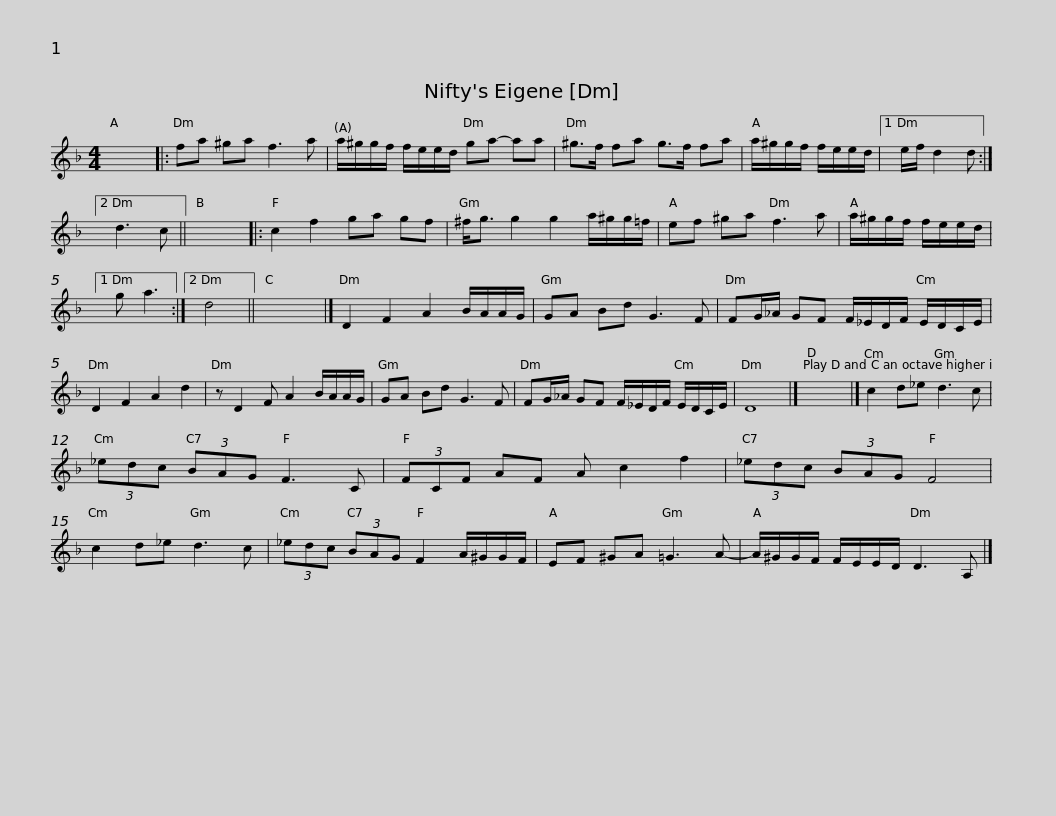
X:1
L:1/8
M:4/4
I:linebreak $
K:Dmin
V:1 treble
V:1
 x8 |: fa ^ga f3 a | a/^g/g/f/ f/e/e/d/ ga- aa | ^g>f fa g>f fa | a/^g/g/f/ f/e/e/d/ |1$ %5
 e/f/ d2 d :|2 d3 c- || x8 |: c2 f2 ga gf | ^f<g g2 g2 a/^g/g/=f/ | %10
 ef ^ga f3 a | a/^g/g/f/ f/e/e/d/ |1$ g a3 :|2 d4 || x8 |] %15
 D2 F2 A2 B/A/A/G/ | GA Bd G3 F | FG/_A/ GF F/_E/D/F/ E/D/C/E/ | D2 F2 A2 d2 |$ z D2 F A2 B/A/A/G/ | %20
 GA Bd G3 F | FG/_A/ GF F/_E/D/F/ E/D/C/E/ | D8 |] x8 |] c2 d_e d3 c |$ %25
 (3_edc (3BAG F3 C | (3FCF AF A c2 f2 | (3_edc (3BAG F4 | c2 d_e d3 c | (3_edc (3BAG F2 A/^G/G/F/ |$ %30
 EF ^GA =G3 A- | A/^G/G/F/ F/E/E/D/ D3 A, |] %32
